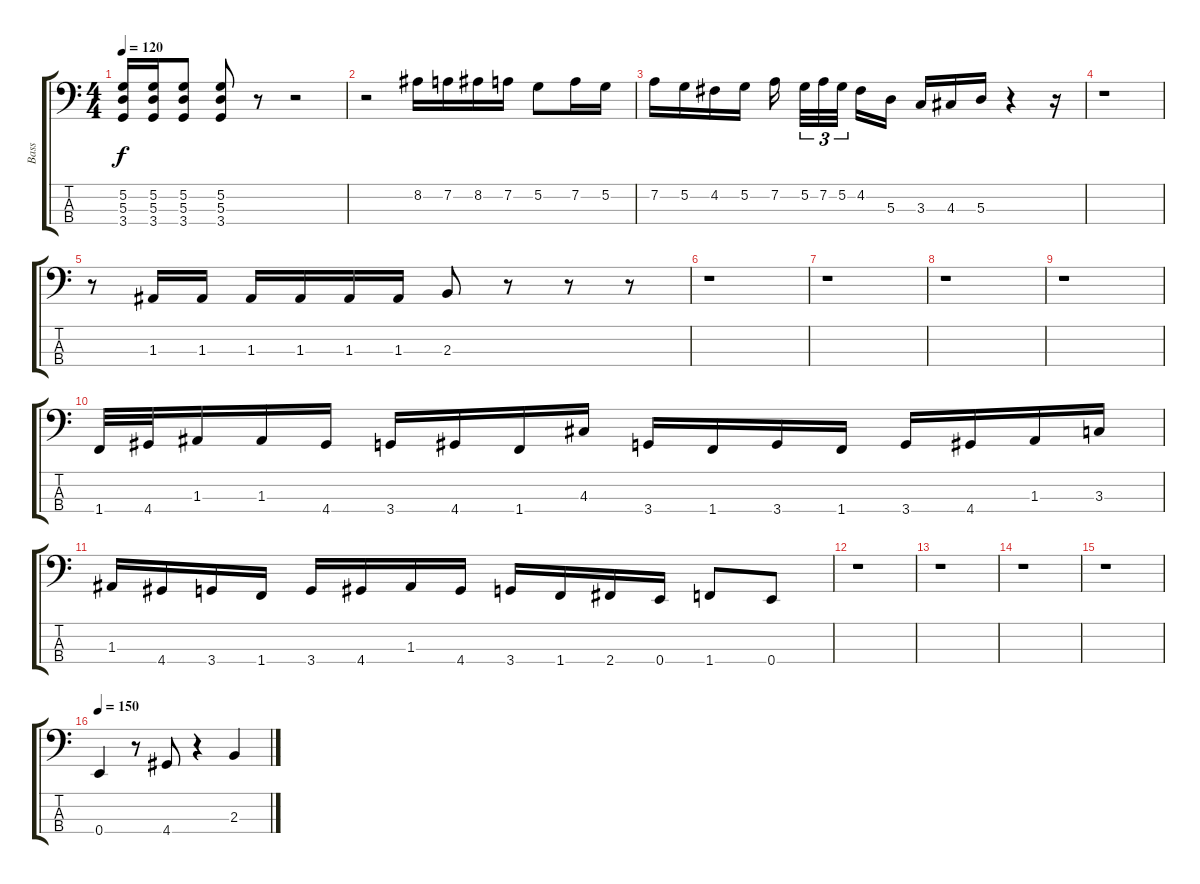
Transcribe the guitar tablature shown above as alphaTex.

\track ("Bass" "Bass") {instrument electricbasspick}
\staff {score tabs}
\tuning (G2 D2 A1 E1) {hide}
\ts (4 4)
\tempo 120
\clef f4
\ks c
(5.2 5.3 3.4).16{dy f instrument electricbasspick} (5.2 5.3 3.4).16 (5.2 5.3 3.4).8 (5.2 5.3 3.4).8 r.8 r.2 |
r.2 8.2.16 7.2.16 8.2.16 7.2.16 5.2.8 7.2.16 5.2.16 |
7.2.16 5.2.16 4.2.16 5.2.16 7.2.16 5.2.32{tu (3 2)} 7.2.32{tu (3 2)} 5.2.32{tu (3 2)} 4.2.16 5.3.16 3.3.16 4.3.16 5.3.16 r.4 r.16 |
r.1 |
r.8 1.3.16 1.3.16 1.3.16 1.3.16 1.3.16 1.3.16 2.3.8 r.8 r.8 r.8 |
r.1 |
r.1 |
r.1 |
r.1 |
1.4.32 4.4.32 1.3.16 1.3.16 4.4.16 3.4.16 4.4.16 1.4.16 4.3.16 3.4.16 1.4.16 3.4.16 1.4.16 3.4.16 4.4.16 1.3.16 3.3.16 |
1.3.16 4.4.16 3.4.16 1.4.16 3.4.16 4.4.16 1.3.16 4.4.16 3.4.16 1.4.16 2.4.16 0.4.16 1.4.8 0.4.8 |
r.1 |
r.1 |
r.1 |
r.1 |
\tempo 150
0.4.4 r.8 4.4.8 r.4 2.3.4
